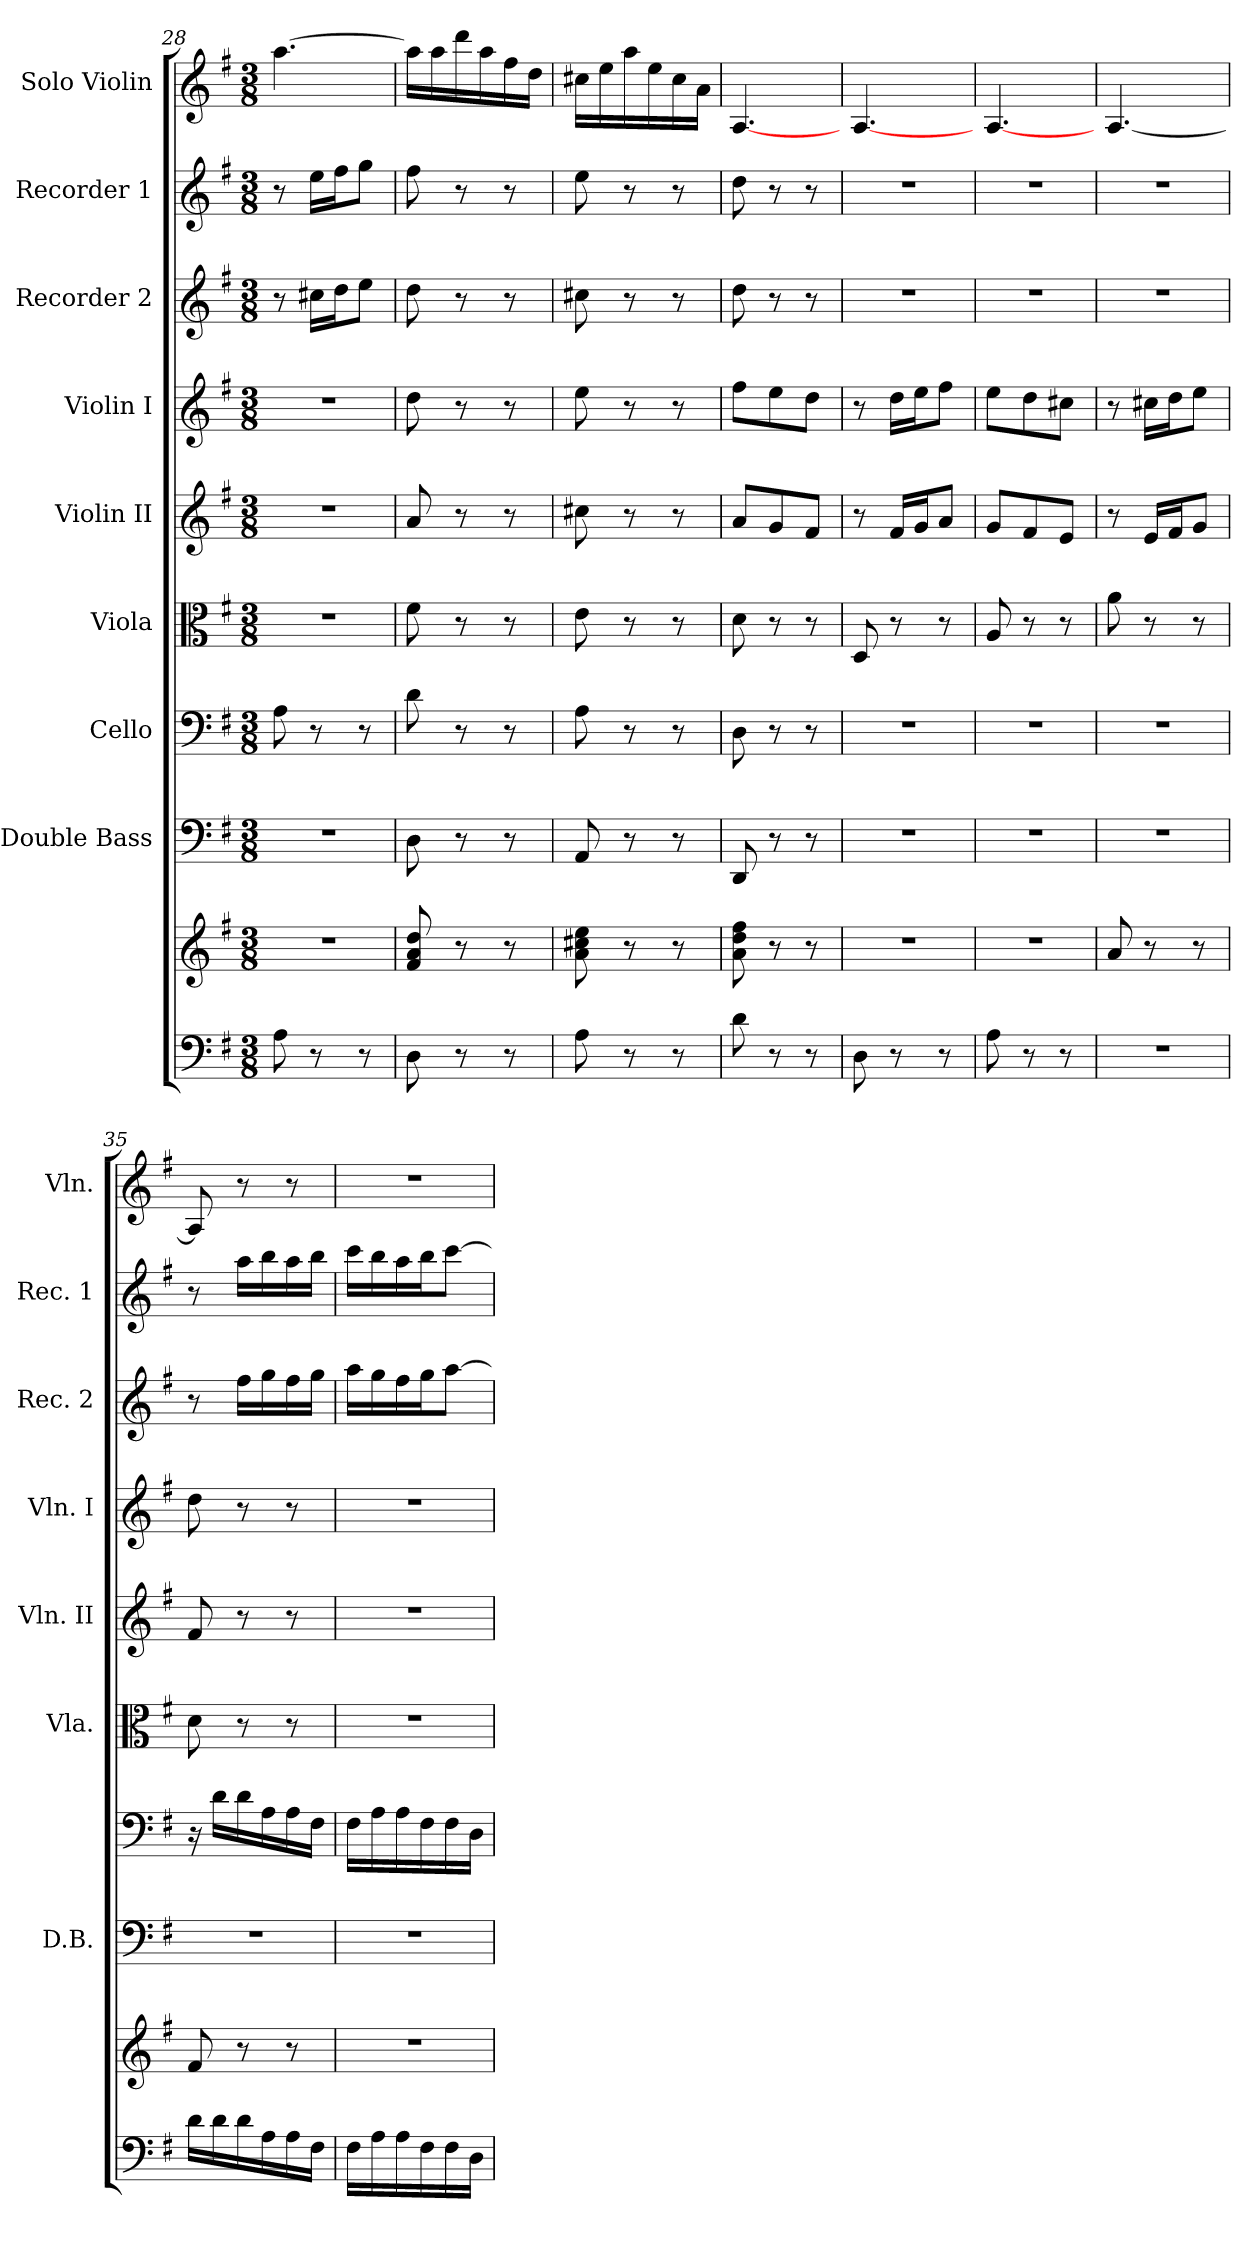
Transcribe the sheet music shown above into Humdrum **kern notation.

**kern	**kern	**kern	**kern	**kern	**kern	**kern	**kern	**kern	**kern
*part9	*part9	*part8	*part7	*part6	*part5	*part4	*part3	*part2	*part1
*staff10	*staff9	*staff8	*staff7	*staff6	*staff5	*staff4	*staff3	*staff2	*staff1
*	*	*I"Double Bass	*I"Cello	*I"Viola	*I"Violin II	*I"Violin I	*I"Recorder 2	*I"Recorder 1	*I"Solo Violin
*	*	*I'D.B.	*	*I'Vla.	*I'Vln. II	*I'Vln. I	*I'Rec. 2	*I'Rec. 1	*I'Vln.
*clefF4	*clefG2	*clefF4	*clefF4	*clefC3	*clefG2	*clefG2	*clefG2	*clefG2	*clefG2
*	*	*ITrd7c12	*	*	*	*	*	*	*
*k[f#]	*k[f#]	*k[f#]	*k[f#]	*k[f#]	*k[f#]	*k[f#]	*k[f#]	*k[f#]	*k[f#]
*G:	*G:	*G:	*G:	*G:	*G:	*G:	*G:	*G:	*G:
*M3/8	*M3/8	*M3/8	*M3/8	*M3/8	*M3/8	*M3/8	*M3/8	*M3/8	*M3/8
=28	=28	=28	=28	=28	=28	=28	=28	=28	=28
8A\	4.r	4.r	8A\	4.r	4.r	4.r	8r	8r	[4.aa\
8r	.	.	8r	.	.	.	16cc#\LL	16ee\LL	.
.	.	.	.	.	.	.	16dd\J	16ff#\J	.
8r	.	.	8r	.	.	.	8ee\J	8gg\J	.
=29	=29	=29	=29	=29	=29	=29	=29	=29	=29
8D\	8f#/ 8a/ 8dd/	8DD\	8d\	8f#\	8a/	8dd\	8dd\	8ff#\	16aa\LL]
.	.	.	.	.	.	.	.	.	16aa\
8r	8r	8r	8r	8r	8r	8r	8r	8r	16ddd\
.	.	.	.	.	.	.	.	.	16aa\
8r	8r	8r	8r	8r	8r	8r	8r	8r	16ff#\
.	.	.	.	.	.	.	.	.	16dd\JJ
=30	=30	=30	=30	=30	=30	=30	=30	=30	=30
8A\	8a\ 8cc#\ 8ee\	8AAA/	8A\	8e\	8cc#\	8ee\	8cc#\	8ee\	16cc#\LL
.	.	.	.	.	.	.	.	.	16ee\
8r	8r	8r	8r	8r	8r	8r	8r	8r	16aa\
.	.	.	.	.	.	.	.	.	16ee\
8r	8r	8r	8r	8r	8r	8r	8r	8r	16cc#\
.	.	.	.	.	.	.	.	.	16a\JJ
=31	=31	=31	=31	=31	=31	=31	=31	=31	=31
8d\	8a\ 8dd\ 8ff#\	8DDD/	8D\	8d\	8a/L	8ff#\L	8dd\	8dd\	[4.A/
8r	8r	8r	8r	8r	8g/	8ee\	8r	8r	.
8r	8r	8r	8r	8r	8f#/J	8dd\J	8r	8r	.
=32	=32	=32	=32	=32	=32	=32	=32	=32	=32
8D\	4.r	4.r	4.r	8D/	8r	8r	4.r	4.r	[4.A/
8r	.	.	.	8r	16f#/LL	16dd\LL	.	.	.
.	.	.	.	.	16g/J	16ee\J	.	.	.
8r	.	.	.	8r	8a/J	8ff#\J	.	.	.
=33	=33	=33	=33	=33	=33	=33	=33	=33	=33
8A\	4.r	4.r	4.r	8A/	8g/L	8ee\L	4.r	4.r	[4.A/
8r	.	.	.	8r	8f#/	8dd\	.	.	.
8r	.	.	.	8r	8e/J	8cc#\J	.	.	.
=34	=34	=34	=34	=34	=34	=34	=34	=34	=34
4.r	8a/	4.r	4.r	8a\	8r	8r	4.r	4.r	[4.A/
.	8r	.	.	8r	16e/LL	16cc#\LL	.	.	.
.	.	.	.	.	16f#/J	16dd\J	.	.	.
.	8r	.	.	8r	8g/J	8ee\J	.	.	.
=35	=35	=35	=35	=35	=35	=35	=35	=35	=35
16d\LL	8f#/	4.r	16r	8d\	8f#/	8dd\	8r	8r	8A/]
16d\	.	.	16d\LL	.	.	.	.	.	.
16d\	8r	.	16d\	8r	8r	8r	16ff#\LL	16aa\LL	8r
16A\	.	.	16A\	.	.	.	16gg\	16bb\	.
16A\	8r	.	16A\	8r	8r	8r	16ff#\	16aa\	8r
16F#\JJ	.	.	16F#\JJ	.	.	.	16gg\JJ	16bb\JJ	.
=36	=36	=36	=36	=36	=36	=36	=36	=36	=36
16F#\LL	4.r	4.r	16F#\LL	4.r	4.r	4.r	16aa\LL	16ccc\LL	4.r
16A\	.	.	16A\	.	.	.	16gg\	16bb\	.
16A\	.	.	16A\	.	.	.	16ff#\	16aa\	.
16F#\	.	.	16F#\	.	.	.	16gg\J	16bb\J	.
16F#\	.	.	16F#\	.	.	.	[8aa\J	[8ccc\J	.
16D\JJ	.	.	16D\JJ	.	.	.	.	.	.
=	=	=	=	=	=	=	=	=	=
*-	*-	*-	*-	*-	*-	*-	*-	*-	*-
